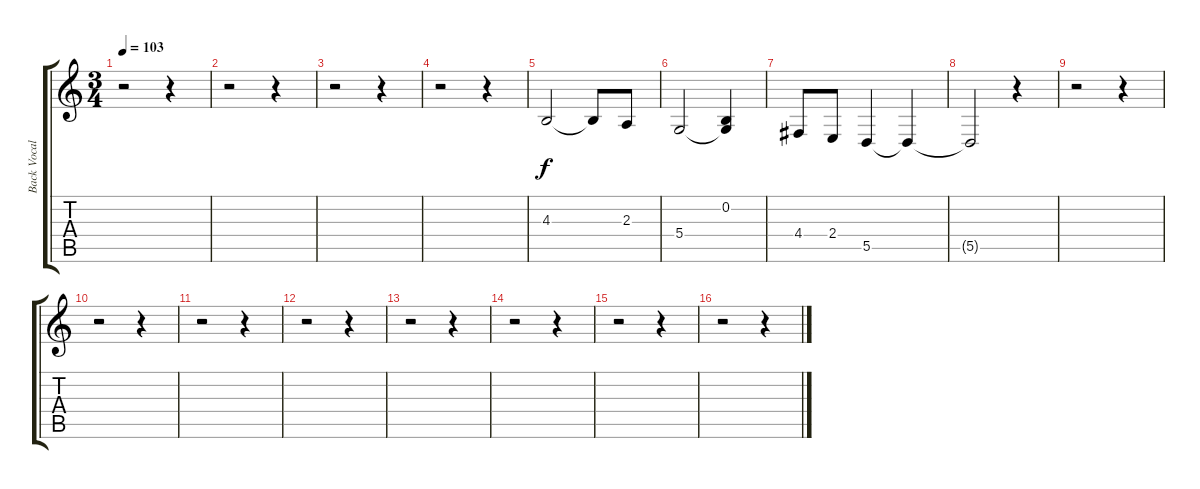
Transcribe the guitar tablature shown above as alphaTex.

\track ("Back VocalZ II" "Back Vocal") {instrument lead2sawtooth}
\staff {score tabs}
\tuning (E4 B3 G3 D3 A2 E2) {hide}
\ts (3 4)
\tempo 103
\clef g2
\ks c
r.2{dy f} r.4 |
r.2 r.4 |
r.2 r.4 |
r.2 r.4 |
4.3.2 4.3{t}.8 2.3.8 |
5.4.2 (0.2 5.4{t}).4 |
4.4.8 2.4.8 5.5.4 5.5{t}.4 |
5.5{t}.2 r.4 |
r.2 r.4 |
r.2 r.4 |
r.2 r.4 |
r.2 r.4 |
r.2 r.4 |
r.2 r.4 |
r.2 r.4 |
r.2 r.4
